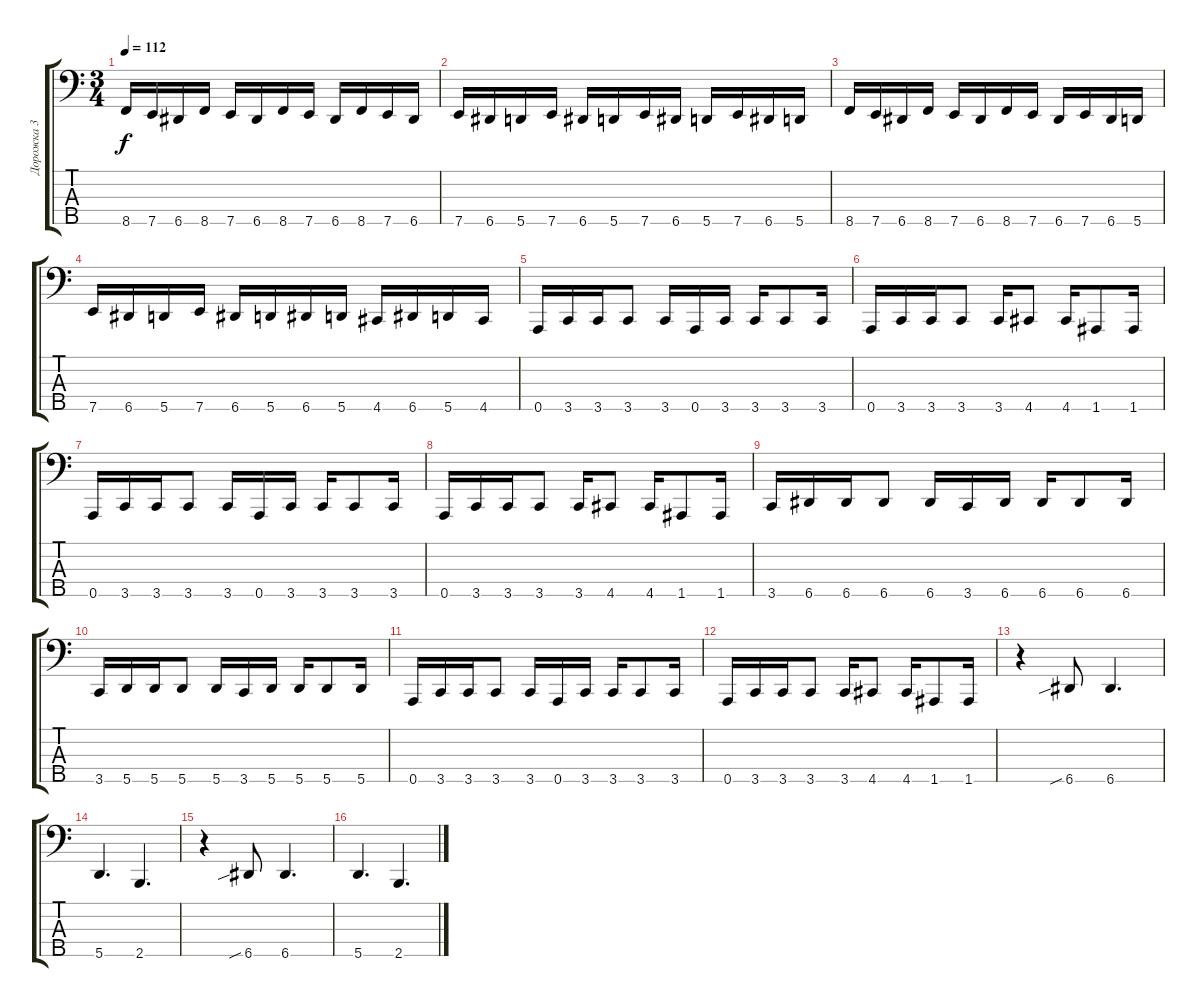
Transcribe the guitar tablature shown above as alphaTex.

\track ("Дорожка 3" "Дорожка 3") {instrument electricbassfinger}
\staff {score tabs}
\tuning (F2 C2 G1 D1 A0) {hide}
\ts (3 4)
\tempo 112
\clef f4
\ks c
8.5.16{dy f instrument electricbassfinger} 7.5.16 6.5.16 8.5.16 7.5.16 6.5.16 8.5.16 7.5.16 6.5.16 8.5.16 7.5.16 6.5.16 |
7.5.16 6.5.16 5.5.16 7.5.16 6.5.16 5.5.16 7.5.16 6.5.16 5.5.16 7.5.16 6.5.16 5.5.16 |
8.5.16 7.5.16 6.5.16 8.5.16 7.5.16 6.5.16 8.5.16 7.5.16 6.5.16 7.5.16 6.5.16 5.5.16 |
7.5.16 6.5.16 5.5.16 7.5.16 6.5.16 5.5.16 6.5.16 5.5.16 4.5.16 6.5.16 5.5.16 4.5.16 |
0.5.16 3.5.16 3.5.16 3.5.8 3.5.16 0.5.16 3.5.16 3.5.16 3.5.8 3.5.16 |
0.5.16 3.5.16 3.5.16 3.5.8 3.5.16 4.5.8 4.5.16 1.5.8 1.5.16 |
0.5.16 3.5.16 3.5.16 3.5.8 3.5.16 0.5.16 3.5.16 3.5.16 3.5.8 3.5.16 |
0.5.16 3.5.16 3.5.16 3.5.8 3.5.16 4.5.8 4.5.16 1.5.8 1.5.16 |
3.5.16 6.5.16 6.5.16 6.5.8 6.5.16 3.5.16 6.5.16 6.5.16 6.5.8 6.5.16 |
3.5.16 5.5.16 5.5.16 5.5.8 5.5.16 3.5.16 5.5.16 5.5.16 5.5.8 5.5.16 |
0.5.16 3.5.16 3.5.16 3.5.8 3.5.16 0.5.16 3.5.16 3.5.16 3.5.8 3.5.16 |
0.5.16 3.5.16 3.5.16 3.5.8 3.5.16 4.5.8 4.5.16 1.5.8 1.5.16 |
r.4 6.5{sib}.8 6.5.4{d} |
5.5.4{d} 2.5.4{d} |
r.4 6.5{sib}.8 6.5.4{d} |
5.5.4{d} 2.5.4{d}
